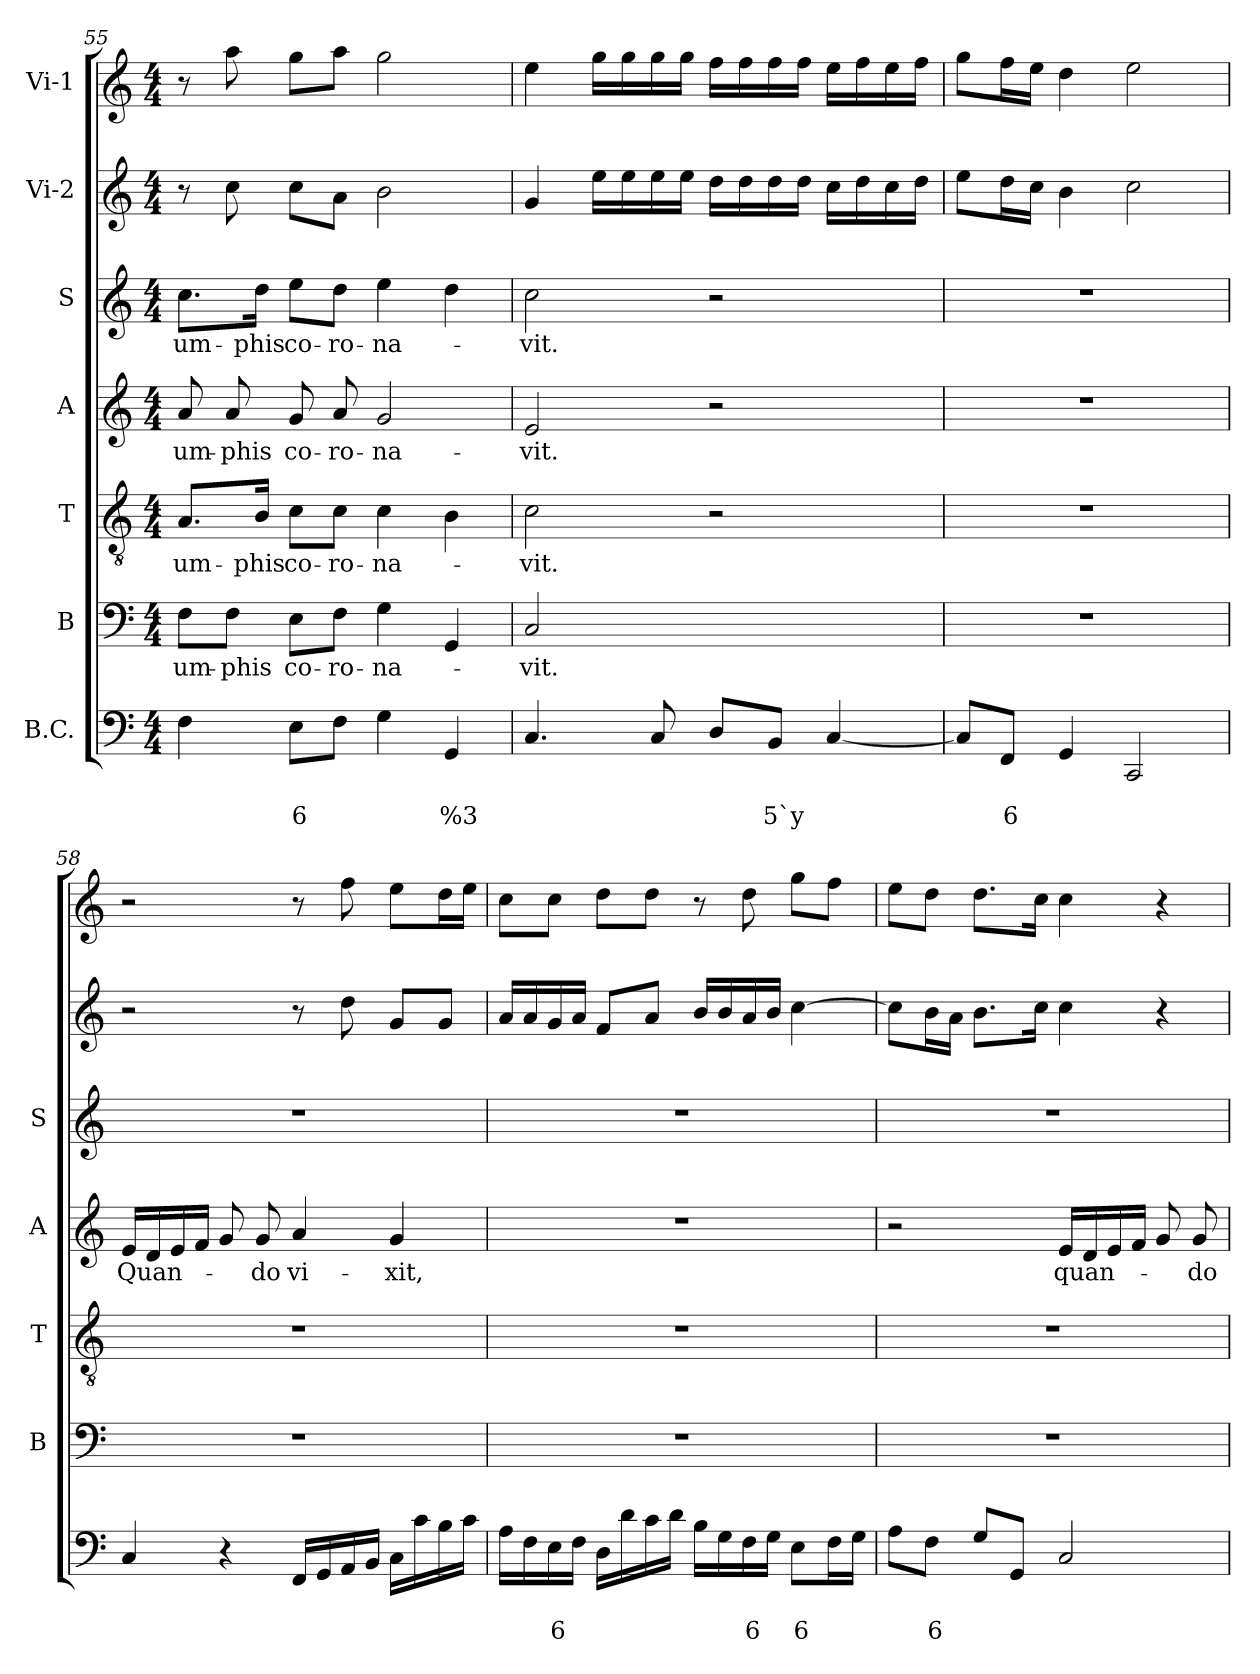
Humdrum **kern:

**kern	**text	**text	**kern	**text	**kern	**text	**kern	**text	**kern	**text	**kern	**kern
*part7	*part7	*part7	*part6	*part6	*part5	*part5	*part4	*part4	*part3	*part3	*part2	*part1
*staff7	*staff7	*staff7	*staff6	*staff6	*staff5	*staff5	*staff4	*staff4	*staff3	*staff3	*staff2	*staff1
*I"B.C.	*	*	*I"B	*	*I"T	*	*I"A	*	*I"S	*	*I"Vi-2	*I"Vi-1
*	*	*	*I'B	*	*I'T	*	*I'A	*	*I'S	*	*	*
*clefF4	*	*	*clefF4	*	*clefGv2	*	*clefG2	*	*clefG2	*	*clefG2	*clefG2
*k[]	*	*	*k[]	*	*k[]	*	*k[]	*	*k[]	*	*k[]	*k[]
*C:	*	*	*C:	*	*C:	*	*C:	*	*C:	*	*C:	*C:
*M4/4	*	*	*M4/4	*	*M4/4	*	*M4/4	*	*M4/4	*	*M4/4	*M4/4
=55	=55	=55	=55	=55	=55	=55	=55	=55	=55	=55	=55	=55
!	!	!	!	!LO:LY:b	!	!LO:LY:b	!	!LO:LY:b	!	!LO:LY:b	!	!
4F\	.	.	8F\L	-um-	8.A/L	-um-	8a/	-um-	8.cc\L	-um-	8r	8r
!	!	!	!	!LO:LY:b	!	!	!	!LO:LY:b	!	!	!	!
.	.	.	8F\J	-phis	.	.	8a/	-phis	.	.	8cc\	8aa\
!	!	!	!	!	!	!LO:LY:b	!	!	!	!LO:LY:b	!	!
.	.	.	.	.	16B/Jk	-phis	.	.	16dd\Jk	-phis	.	.
!	!	!LO:LY:b	!	!LO:LY:b	!	!LO:LY:b	!	!LO:LY:b	!	!LO:LY:b	!	!
8E\L	.	6	8E\L	co-	8c\L	co-	8g/	co-	8ee\L	co-	8cc\L	8gg\L
!	!	!	!	!LO:LY:b	!	!LO:LY:b	!	!LO:LY:b	!	!LO:LY:b	!	!
8F\J	.	.	8F\J	-ro-	8c\J	-ro-	8a/	-ro-	8dd\J	-ro-	8a\J	8aa\J
!	!	!	!	!LO:LY:b	!	!LO:LY:b	!	!LO:LY:b	!	!LO:LY:b	!	!
4G\	.	.	4G\	-na-	4c\	-na-	2g/	-na-	4ee\	-na-	2b\	2gg\
!	!	!LO:LY:b	!	!	!	!	!	!	!	!	!	!
4GG/	.	%3	4GG/	.	4B\	.	.	.	4dd\	.	.	.
=56	=56	=56	=56	=56	=56	=56	=56	=56	=56	=56	=56	=56
!	!	!	!	!LO:LY:b	!	!LO:LY:b	!	!LO:LY:b	!	!LO:LY:b	!	!
4.C/	.	.	2C/	-vit.	2c\	-vit.	2e/	-vit.	2cc\	-vit.	4g/	4ee\
.	.	.	.	.	.	.	.	.	.	.	16ee\LL	16gg\LL
.	.	.	.	.	.	.	.	.	.	.	16ee\	16gg\
8C/	.	.	.	.	.	.	.	.	.	.	16ee\	16gg\
.	.	.	.	.	.	.	.	.	.	.	16ee\JJ	16gg\JJ
8D/L	.	.	2ryy	.	2r	.	2r	.	2r	.	16dd\LL	16ff\LL
.	.	.	.	.	.	.	.	.	.	.	16dd\	16ff\
!	!	!LO:LY:b	!	!	!	!	!	!	!	!	!	!
8BB/J	.	5`y	.	.	.	.	.	.	.	.	16dd\	16ff\
.	.	.	.	.	.	.	.	.	.	.	16dd\JJ	16ff\JJ
[4C/	.	.	.	.	.	.	.	.	.	.	16cc\LL	16ee\LL
.	.	.	.	.	.	.	.	.	.	.	16dd\	16ff\
.	.	.	.	.	.	.	.	.	.	.	16cc\	16ee\
.	.	.	.	.	.	.	.	.	.	.	16dd\JJ	16ff\JJ
!!LO:LB:g=z
=57	=57	=57	=57	=57	=57	=57	=57	=57	=57	=57	=57	=57
8C/L]	.	.	1r	.	1r	.	1r	.	1r	.	8ee\L	8gg\L
!	!	!LO:LY:b	!	!	!	!	!	!	!	!	!	!
8FF/J	.	6	.	.	.	.	.	.	.	.	16dd\L	16ff\L
.	.	.	.	.	.	.	.	.	.	.	16cc\JJ	16ee\JJ
4GG/	.	.	.	.	.	.	.	.	.	.	4b\	4dd\
2CC/	.	.	.	.	.	.	.	.	.	.	2cc\	2ee\
=58	=58	=58	=58	=58	=58	=58	=58	=58	=58	=58	=58	=58
!	!	!	!	!	!	!	!	!LO:LY:b	!	!	!	!
4C/	.	.	1r	.	1r	.	16e/LL	Quan-	1r	.	2r	2r
.	.	.	.	.	.	.	16d/	.	.	.	.	.
.	.	.	.	.	.	.	16e/	.	.	.	.	.
.	.	.	.	.	.	.	16f/JJ	.	.	.	.	.
4r	.	.	.	.	.	.	8g/	.	.	.	.	.
!	!	!	!	!	!	!	!	!LO:LY:b	!	!	!	!
.	.	.	.	.	.	.	8g/	-do	.	.	.	.
!	!	!	!	!	!	!	!	!LO:LY:b	!	!	!	!
16FF/LL	.	.	.	.	.	.	4a/	vi-	.	.	8r	8r
16GG/	.	.	.	.	.	.	.	.	.	.	.	.
16AA/	.	.	.	.	.	.	.	.	.	.	8dd\	8ff\
16BB/JJ	.	.	.	.	.	.	.	.	.	.	.	.
!	!	!	!	!	!	!	!	!LO:LY:b	!	!	!	!
16C\LL	.	.	.	.	.	.	4g/	-xit,	.	.	8g/L	8ee\L
16c\	.	.	.	.	.	.	.	.	.	.	.	.
16B\	.	.	.	.	.	.	.	.	.	.	8g/J	16dd\L
16c\JJ	.	.	.	.	.	.	.	.	.	.	.	16ee\JJ
=59	=59	=59	=59	=59	=59	=59	=59	=59	=59	=59	=59	=59
16A\LL	.	.	1r	.	1r	.	1r	.	1r	.	16a/LL	8cc\L
16F\	.	.	.	.	.	.	.	.	.	.	16a/	.
!	!	!LO:LY:b	!	!	!	!	!	!	!	!	!	!
16E\	.	6	.	.	.	.	.	.	.	.	16g/	8cc\J
16F\JJ	.	.	.	.	.	.	.	.	.	.	16a/JJ	.
16D\LL	.	.	.	.	.	.	.	.	.	.	8f/L	8dd\L
16d\	.	.	.	.	.	.	.	.	.	.	.	.
16c\	.	.	.	.	.	.	.	.	.	.	8a/J	8dd\J
16d\JJ	.	.	.	.	.	.	.	.	.	.	.	.
16B\LL	.	.	.	.	.	.	.	.	.	.	16b/LL	8r
16G\	.	.	.	.	.	.	.	.	.	.	16b/	.
!	!	!LO:LY:b	!	!	!	!	!	!	!	!	!	!
16F\	.	6	.	.	.	.	.	.	.	.	16a/	8dd\
16G\JJ	.	.	.	.	.	.	.	.	.	.	16b/JJ	.
!	!	!LO:LY:b	!	!	!	!	!	!	!	!	!	!
8E\L	.	6	.	.	.	.	.	.	.	.	[4cc\	8gg\L
16F\L	.	.	.	.	.	.	.	.	.	.	.	8ff\J
16G\JJ	.	.	.	.	.	.	.	.	.	.	.	.
!!LO:PB:g=z
=60	=60	=60	=60	=60	=60	=60	=60	=60	=60	=60	=60	=60
8A\L	.	.	1r	.	1r	.	2r	.	1r	.	8cc\L]	8ee\L
!	!	!LO:LY:b	!	!	!	!	!	!	!	!	!	!
8F\J	.	6	.	.	.	.	.	.	.	.	16b\L	8dd\J
.	.	.	.	.	.	.	.	.	.	.	16a\JJ	.
8G/L	.	.	.	.	.	.	.	.	.	.	8.b\L	8.dd\L
8GG/J	.	.	.	.	.	.	.	.	.	.	.	.
.	.	.	.	.	.	.	.	.	.	.	16cc\Jk	16cc\Jk
!	!	!	!	!	!	!	!	!LO:LY:b	!	!	!	!
2C/	.	.	.	.	.	.	16e/LL	quan-	.	.	4cc\	4cc\
.	.	.	.	.	.	.	16d/	.	.	.	.	.
.	.	.	.	.	.	.	16e/	.	.	.	.	.
.	.	.	.	.	.	.	16f/JJ	.	.	.	.	.
.	.	.	.	.	.	.	8g/	.	.	.	4r	4r
!	!	!	!	!	!	!	!	!LO:LY:b	!	!	!	!
.	.	.	.	.	.	.	8g/	-do	.	.	.	.
=	=	=	=	=	=	=	=	=	=	=	=	=
*-	*-	*-	*-	*-	*-	*-	*-	*-	*-	*-	*-	*-
